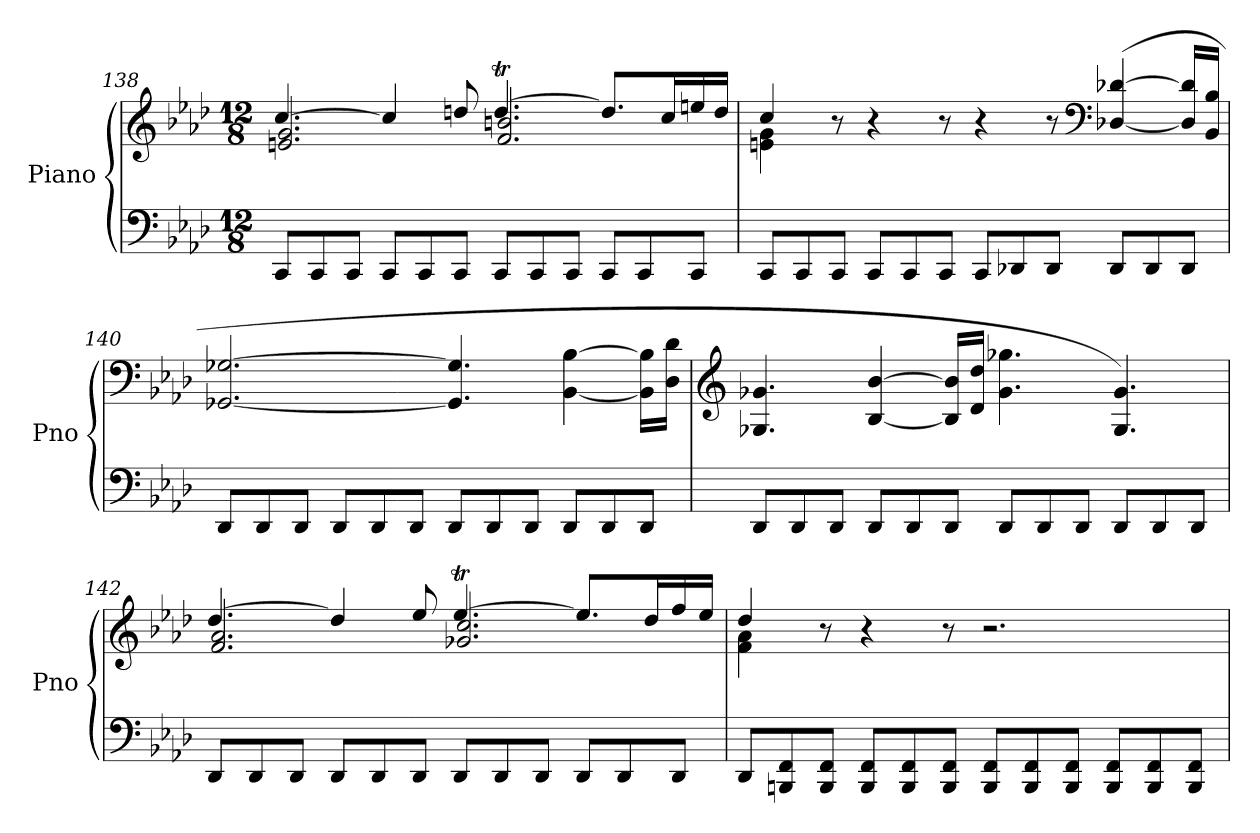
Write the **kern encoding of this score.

**kern	**kern
*part1	*part1
*staff2	*staff1
*I"Piano	*
*I'Pno	*
*clefF4	*clefG2
*k[b-e-a-d-]	*k[b-e-a-d-]
*A-:	*A-:
*M12/8	*M12/8
=138	=138
*	*^
8CC/L	[4.cc/	2.en/ 2.g/
8CC/	.	.
8CC/J	.	.
8CC/L	4cc/]	.
8CC/	.	.
8CC/J	8ddn/	.
8CC/L	[4.ddt/	2.f/ 2.bn/
8CC/	.	.
8CC/J	.	.
8CC/L	8.dd/L]	.
8CC/	.	.
.	16cc/L	.
8CC/J	16een/	.
.	16dd/JJ	.
!!LO:LB:g=z	!!
=139	=139	=139
8CC/L	4cc/	4en\ 4g\
8CC/	.	.
8CC/J	8r	1ryy
8CC/L	4r	.
8CC/	.	.
8CC/J	8r	.
8CC/L	4r	.
8DD-X/	.	.
8DD-/J	8r	.
*	*clefF4	*
8DD-/L	(>[4D-X/ [4d-X/	.
8DD-/	.	4ryy
8DD-/J	16D-/] 16d-/]LL	.
.	16BB-/ 16B-/JJ	.
*	*v	*v
=140	=140
8DD-/L	[2.GG-X/ [2.G-X/
8DD-/	.
8DD-/J	.
8DD-/L	.
8DD-/	.
8DD-/J	.
8DD-/L	4.GG-/] 4.G-/]
8DD-/	.
8DD-/J	.
8DD-/L	[4BB-\ [4B-\
8DD-/	.
8DD-/J	16BB-\] 16B-\]LL
.	16D-\ 16d-\JJ
!!LO:LB:g=z
=141	=141
*	*clefG2
8DD-/L	4.G-X/ 4.g-X/
8DD-/	.
8DD-/J	.
8DD-/L	[4B-/ [4b-/
8DD-/	.
8DD-/J	16B-/] 16b-/]LL
.	16d-/ 16dd-/JJ
8DD-/L	4.g-\ 4.gg-X\
8DD-/	.
8DD-/J	.
8DD-/L	4.G-/ 4.g-/)
8DD-/	.
8DD-/J	.
=142	=142
*	*^
8DD-/L	[4.dd-/	2.f/ 2.a-/
8DD-/	.	.
8DD-/J	.	.
8DD-/L	4dd-/]	.
8DD-/	.	.
8DD-/J	8ee-/	.
8DD-/L	[4.ee-T/	2.g-X/ 2.cc/
8DD-/	.	.
8DD-/J	.	.
8DD-/L	8.ee-/L]	.
8DD-/	.	.
.	16dd-/L	.
8DD-/J	16ff/	.
.	16ee-/JJ	.
!!LO:LB:g=z	!!
=143	=143	=143
8DD-/L	4dd-/	4f\ 4a-\
8BBBn/ 8FF/	.	.
8BBB/ 8FF/J	8r	1ryy
8BBB/ 8FF/L	4r	.
8BBB/ 8FF/	.	.
8BBB/ 8FF/J	8r	.
8BBB/ 8FF/L	2.r	.
8BBB/ 8FF/	.	.
8BBB/ 8FF/J	.	.
8BBB/ 8FF/L	.	.
8BBB/ 8FF/	.	4ryy
8BBB/ 8FF/J	.	.
*	*v	*v
=	=
*-	*-
